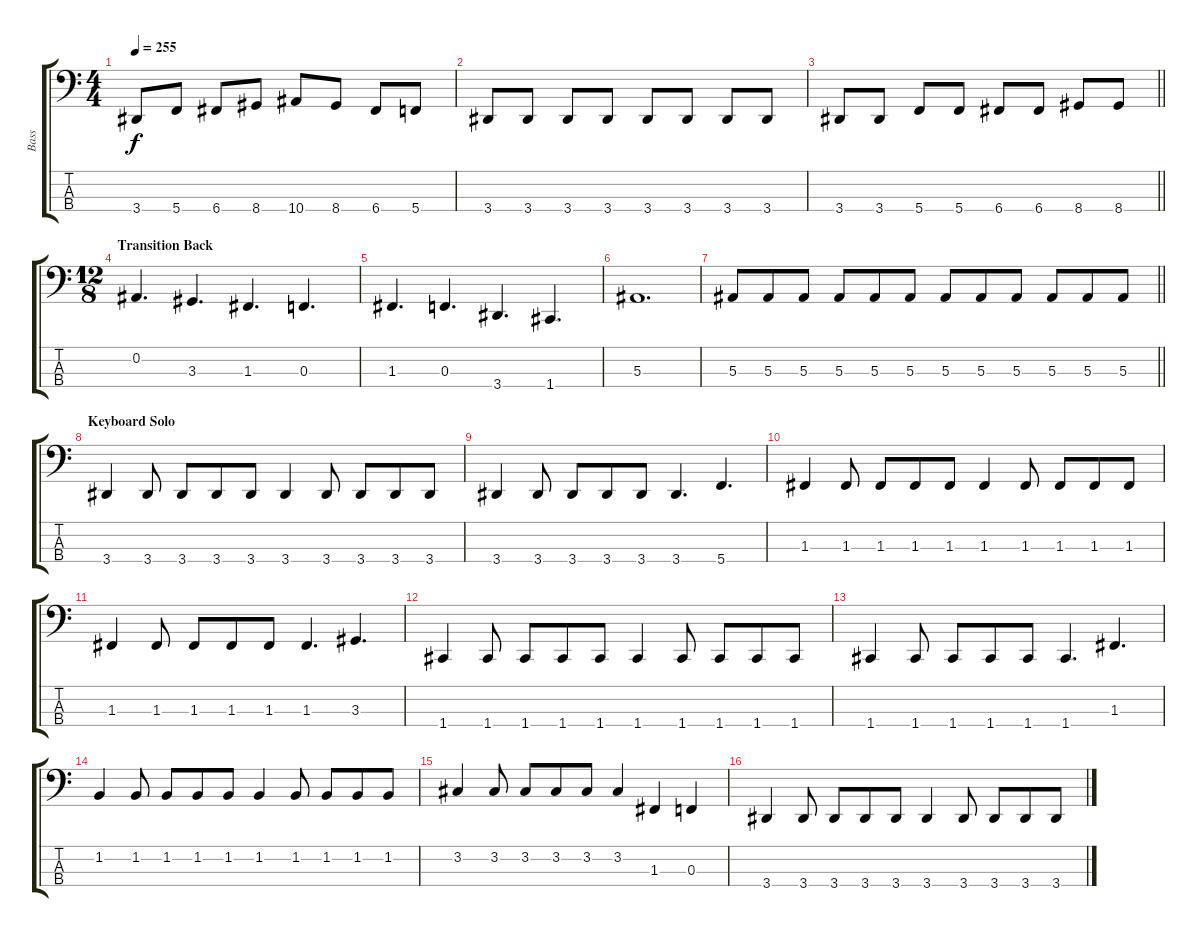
\track ("Bass" "Bass") {instrument electricbasspick}
\staff {score tabs}
\tuning (Eb2 Bb1 F1 C1) {hide}
\ts (4 4)
\tempo 255
\clef f4
\ks c
3.4.8{dy f} 5.4.8 6.4.8 8.4.8 10.4.8 8.4.8 6.4.8 5.4.8 |
3.4.8 3.4.8 3.4.8 3.4.8 3.4.8 3.4.8 3.4.8 3.4.8 |
\barLineRight lightlight
3.4.8 3.4.8 5.4.8 5.4.8 6.4.8 6.4.8 8.4.8 8.4.8 |
\ts (12 8)
\section ("" "Transition Back")
0.2.4{d} 3.3.4{d} 1.3.4{d} 0.3.4{d} |
1.3.4{d} 0.3.4{d} 3.4.4{d} 1.4.4{d} |
5.3.1{d} |
\barLineRight lightlight
5.3.8 5.3.8 5.3.8 5.3.8 5.3.8 5.3.8 5.3.8 5.3.8 5.3.8 5.3.8 5.3.8 5.3.8 |
\section ("" "Keyboard Solo")
3.4.4 3.4.8 3.4.8 3.4.8 3.4.8 3.4.4 3.4.8 3.4.8 3.4.8 3.4.8 |
3.4.4 3.4.8 3.4.8 3.4.8 3.4.8 3.4.4{d} 5.4.4{d} |
1.3.4 1.3.8 1.3.8 1.3.8 1.3.8 1.3.4 1.3.8 1.3.8 1.3.8 1.3.8 |
1.3.4 1.3.8 1.3.8 1.3.8 1.3.8 1.3.4{d} 3.3.4{d} |
1.4.4 1.4.8 1.4.8 1.4.8 1.4.8 1.4.4 1.4.8 1.4.8 1.4.8 1.4.8 |
1.4.4 1.4.8 1.4.8 1.4.8 1.4.8 1.4.4{d} 1.3.4{d} |
1.2.4 1.2.8 1.2.8 1.2.8 1.2.8 1.2.4 1.2.8 1.2.8 1.2.8 1.2.8 |
3.2.4 3.2.8 3.2.8 3.2.8 3.2.8 3.2.4 1.3.4 0.3.4 |
3.4.4 3.4.8 3.4.8 3.4.8 3.4.8 3.4.4 3.4.8 3.4.8 3.4.8 3.4.8
